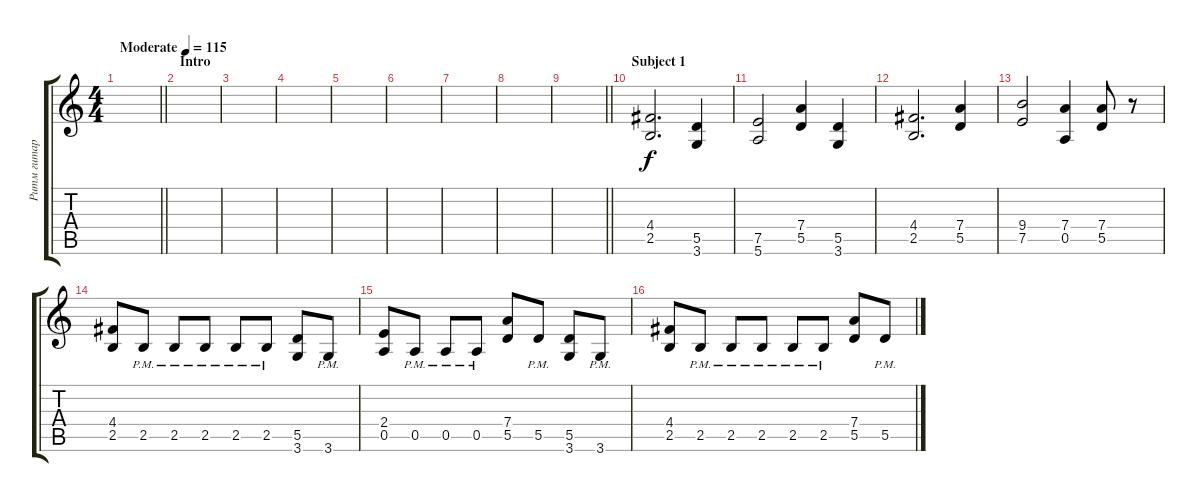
\track ("Ритм гитара" "Ритм гитар") {instrument distortionguitar}
\staff {score tabs}
\tuning (E4 B3 G3 D3 A2 E2) {hide}
\ts (4 4)
\tempo (115 "Moderate")
\clef g2
\barLineRight lightlight
\ks c
|
\section ("" "Intro")
|
|
|
|
|
|
|
\barLineRight lightlight
|
\section ("" "Subject 1")
(4.4 2.5).2{d} (5.5 3.6).4 |
(7.5 5.6).2 (7.4 5.5).4 (5.5 3.6).4 |
(4.4 2.5).2{d} (7.4 5.5).4 |
(9.4 7.5).2 (7.4 0.5).4 (7.4 5.5).8 r.8 |
(4.4 2.5).8 2.5{pm}.8 2.5{pm}.8 2.5{pm}.8 2.5{pm}.8 2.5{pm}.8 (5.5 3.6).8 3.6{pm}.8 |
(2.4 0.5).8 0.5{pm}.8 0.5{pm}.8 0.5{pm}.8 (7.4 5.5).8 5.5{pm}.8 (5.5 3.6).8 3.6{pm}.8 |
(4.4 2.5).8 2.5{pm}.8 2.5{pm}.8 2.5{pm}.8 2.5{pm}.8 2.5{pm}.8 (7.4 5.5).8 5.5{pm}.8
